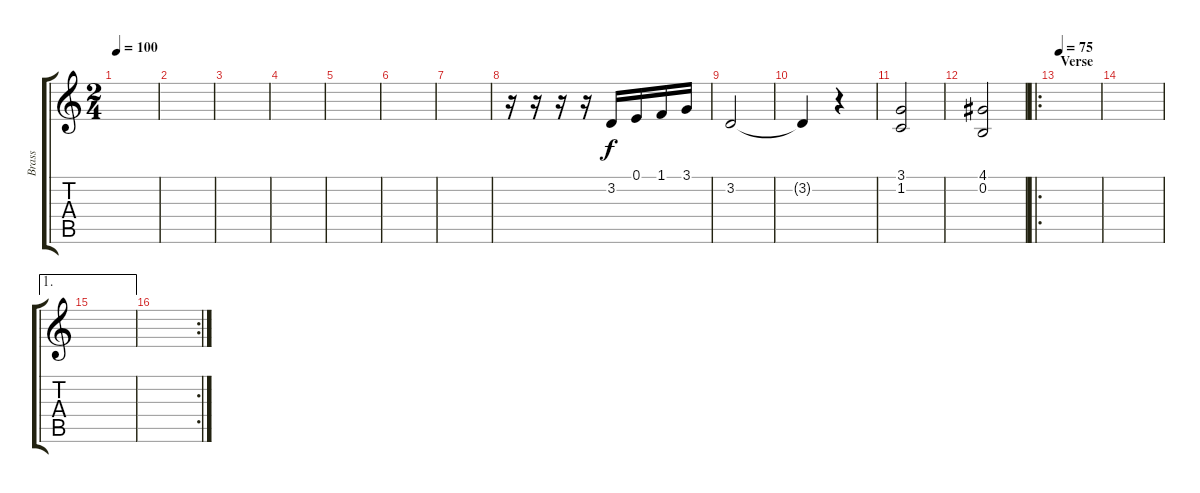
\track ("Brass" "Brass") {instrument frenchhorn}
\staff {score tabs}
\tuning (E4 B3 G3 D3 A2 E2) {hide}
\ts (2 4)
\tempo 100
\clef g2
\ks c
|
|
|
|
|
|
|
r.16 r.16 r.16 r.16 3.2.16{dy f} 0.1.16 1.1.16 3.1.16 |
3.2.2 |
3.2{t}.4 r.4 |
(3.1 1.2).2 |
(4.1 0.2).2 |
\ro
\section ("" "Verse")
\tempo 75
|
|
\ae 1
|
\rc 2
